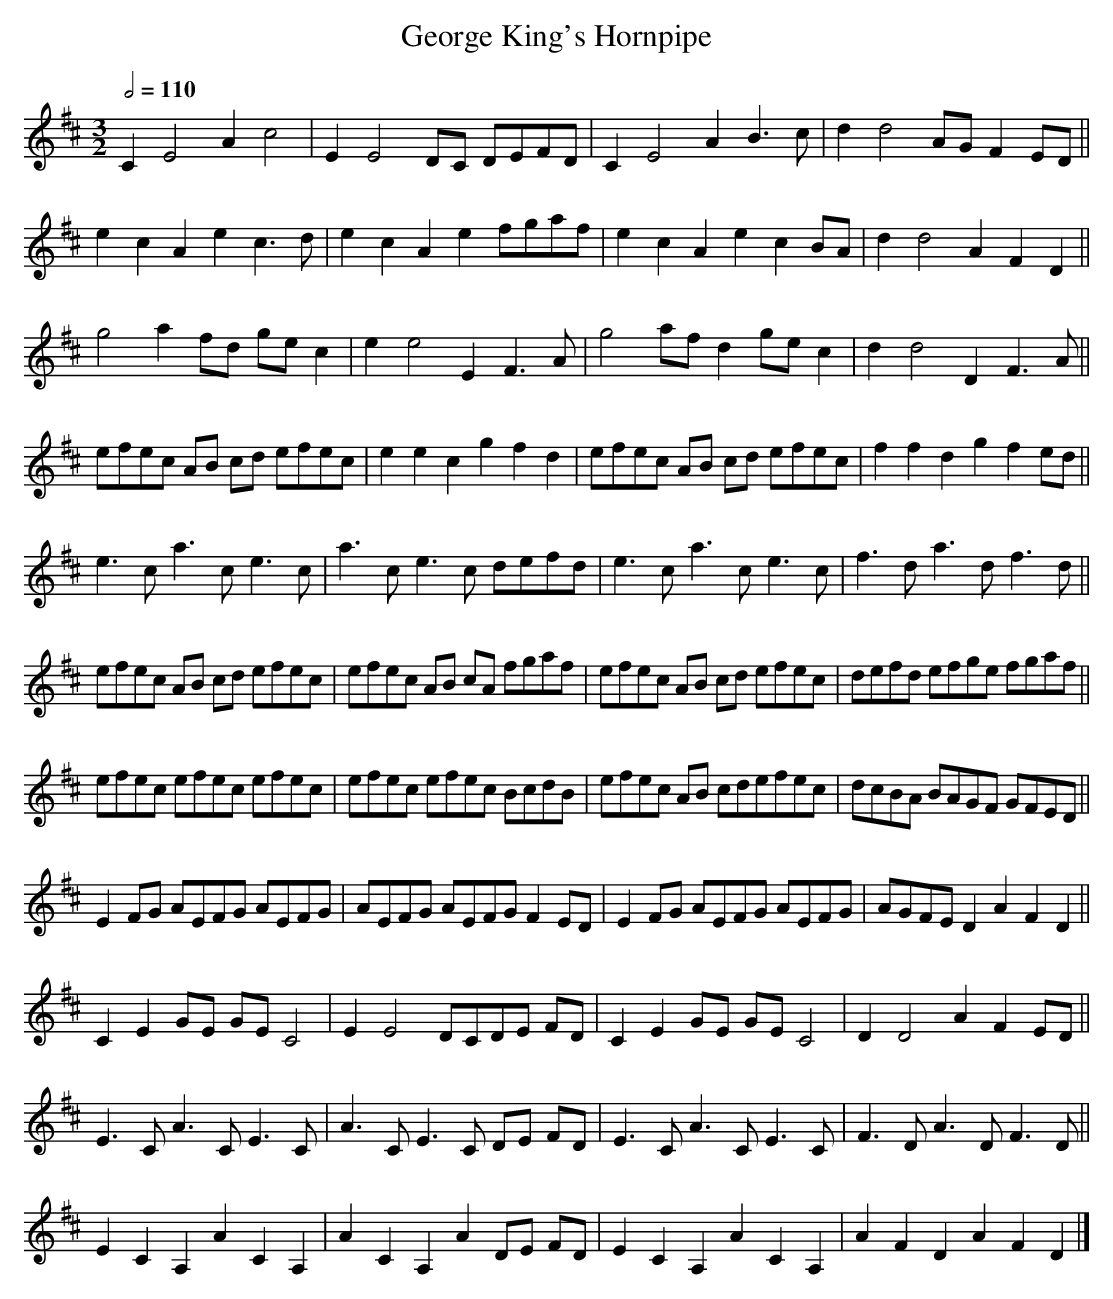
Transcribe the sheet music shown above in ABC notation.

X:1
T:George King's Hornpipe
Q:1/2=110
M:3/2
L:1/4
K:D
CE2Ac2|EE2D/C/ D/E/F/D/|CE2AB>c|dd2A/G/FE/D/||
ecAec>d|ecAef/g/a/f/|ecAecB/A/|dd2AFD||
g2af/d/ g/e/c|ee2EF>A|g2a/f/dg/e/c|dd2DF>A||
e/f/e/c/ A/B/ c/d/ e/f/e/c/|eecgfd|\
e/f/e/c/ A/B/ c/d/ e/f/e/c/|ffdgfe/d/||
e>ca>ce>c|a>ce>c d/e/f/d/|e>ca>ce>c|f>da>df>d||
e/f/e/c/ A/B/ c/d/ e/f/e/c/|e/f/e/c/ A/B/ c/A/ f/g/a/f/|\
e/f/e/c/ A/B/ c/d/ e/f/e/c/|d/e/f/d/ e/f/g/e/ f/g/a/f/||
e/f/e/c/ e/f/e/c/ e/f/e/c/|e/f/e/c/ e/f/e/c/ B/c/d/B/|\
e/f/e/c/ A/B/ c/d/e/f/e/c/|d/c/B/A/ B/A/G/F/ G/F/E/D/||
EF/G/ A/E/F/G/ A/E/F/G/ |A/E/F/G/ A/E/F/G/ FE/D/|\
EF/G/ A/E/F/G/ A/E/F/G/|A/G/F/E/DAFD||
CEG/E/ G/E/ C2|EE2D/C/D/E/ F/D/|CEG/E/ G/E/C2|DD2AFE/D/||
E>CA>CE>C|A>CE>C D/E/ F/D/|E>CA>CE>C|F>D A>DF>D||
ECA,ACA,|ACA,AD/E/ F/D/|ECA,ACA,|AFDAFD|]
